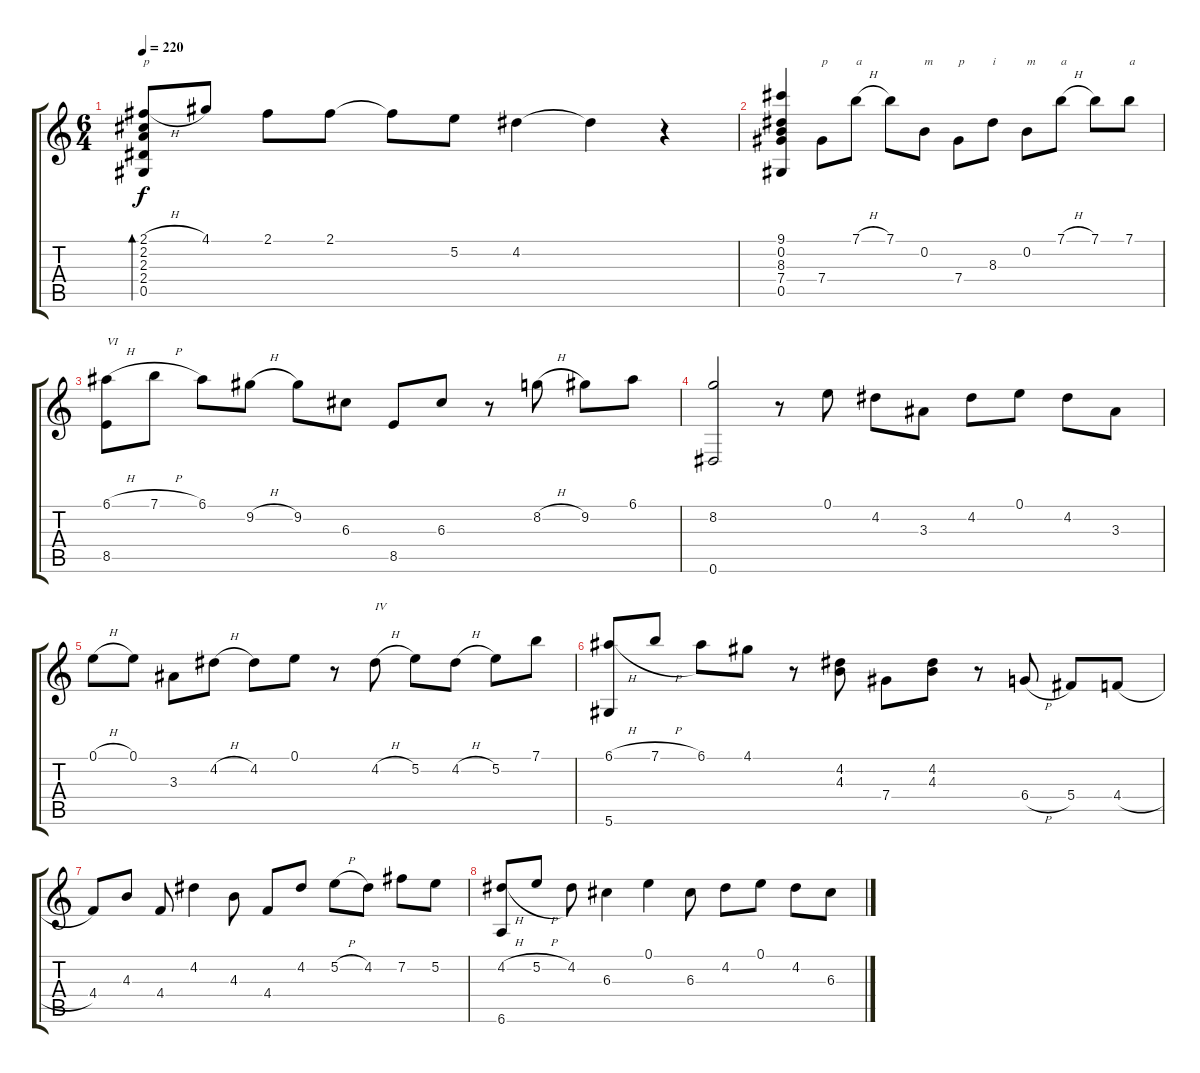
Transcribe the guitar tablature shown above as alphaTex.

\track "" {instrument acousticguitarnylon}
\staff {score tabs}
\tuning (E4 B3 G3 Db3 Ab2 Eb2) {hide}
\ts (6 4)
\tempo 220
\clef g2
\ks c
(2.1{h} 2.2 2.3 2.4 0.5).8{bd 480 txt "p" dy f} 4.1.8 2.1.8 2.1.8 2.1{t}.8 5.2.8 4.2.4 4.2{t}.4 r.4 |
(9.1 0.2 8.3 7.4 0.5).4 7.4.8{txt "p"} 7.1{h}.8{txt "a"} 7.1.8 0.2.8{txt "m"} 7.4.8{txt "p"} 8.3.8{txt "i"} 0.2.8{txt "m"} 7.1{h}.8{txt "a"} 7.1.8 7.1.8{txt "a"} |
(6.1{h} 8.5).8{txt "VI"} 7.1{h}.8 6.1.8 9.2{h}.8 9.2.8 6.3.8 8.5.8 6.3.8 r.8 8.2{h}.8 9.2.8 6.1.8 |
(8.2 0.6).2 r.8 0.1.8 4.2.8 3.3.8 4.2.8 0.1.8 4.2.8 3.3.8 |
0.1{h}.8 0.1.8 3.3.8 4.2{h}.8 4.2.8 0.1.8 r.8 4.2{h}.8{txt "IV"} 5.2.8 4.2{h}.8 5.2.8 7.1.8 |
(6.1{h} 5.6).8 7.1{h}.8 6.1.8 4.1.8 r.8 (4.2 4.3).8 7.4.8 (4.2 4.3).8 r.8 6.4{h}.8 5.4.8 4.4{h}.8 |
4.4.8 4.3.8 4.4.8 4.2.4 4.3.8 4.4.8 4.2.8 5.2{h}.8 4.2.8 7.2.8 5.2.8 |
(4.2{h} 6.6).8 5.2{h}.8 4.2.8 6.3.4 0.1.4 6.3.8 4.2.8 0.1.8 4.2.8 6.3.8
